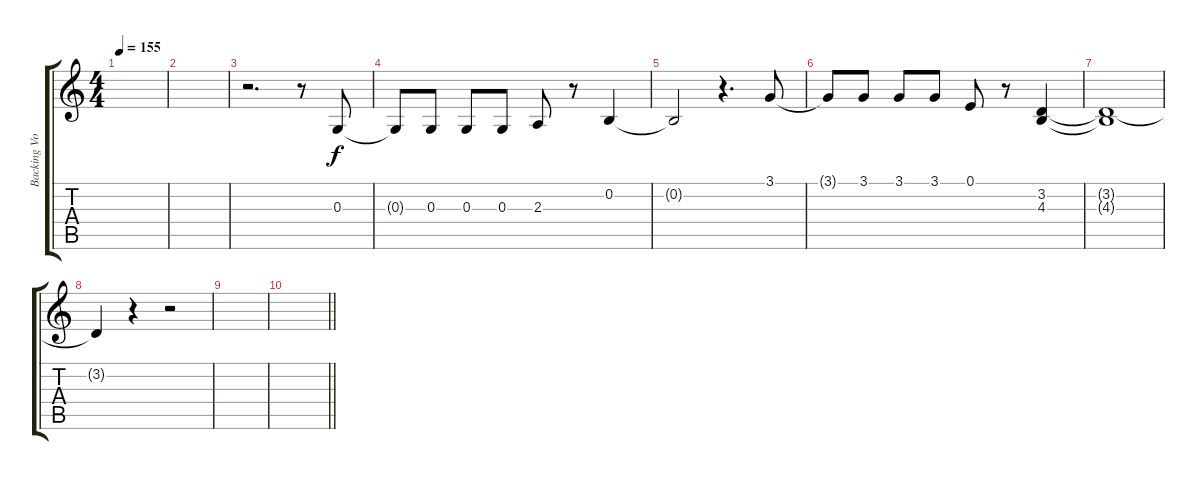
\track ("Backing Vocals" "Backing Vo") {instrument choiraahs}
\staff {score tabs}
\tuning (E4 B3 G3 D3 A2 E2) {hide}
\ts (4 4)
\tempo 155
\clef g2
\ks c
|
|
r.2{d} r.8 0.3.8 |
0.3{t}.8 0.3.8 0.3.8 0.3.8 2.3.8 r.8 0.2.4 |
0.2{t}.2 r.4{d} 3.1.8 |
3.1{t}.8 3.1.8 3.1.8 3.1.8 0.1.8 r.8 (3.2 4.3).4 |
(3.2{t} 4.3{t}).1 |
3.2{t}.4 r.4 r.2 |
|
\barLineRight lightlight
